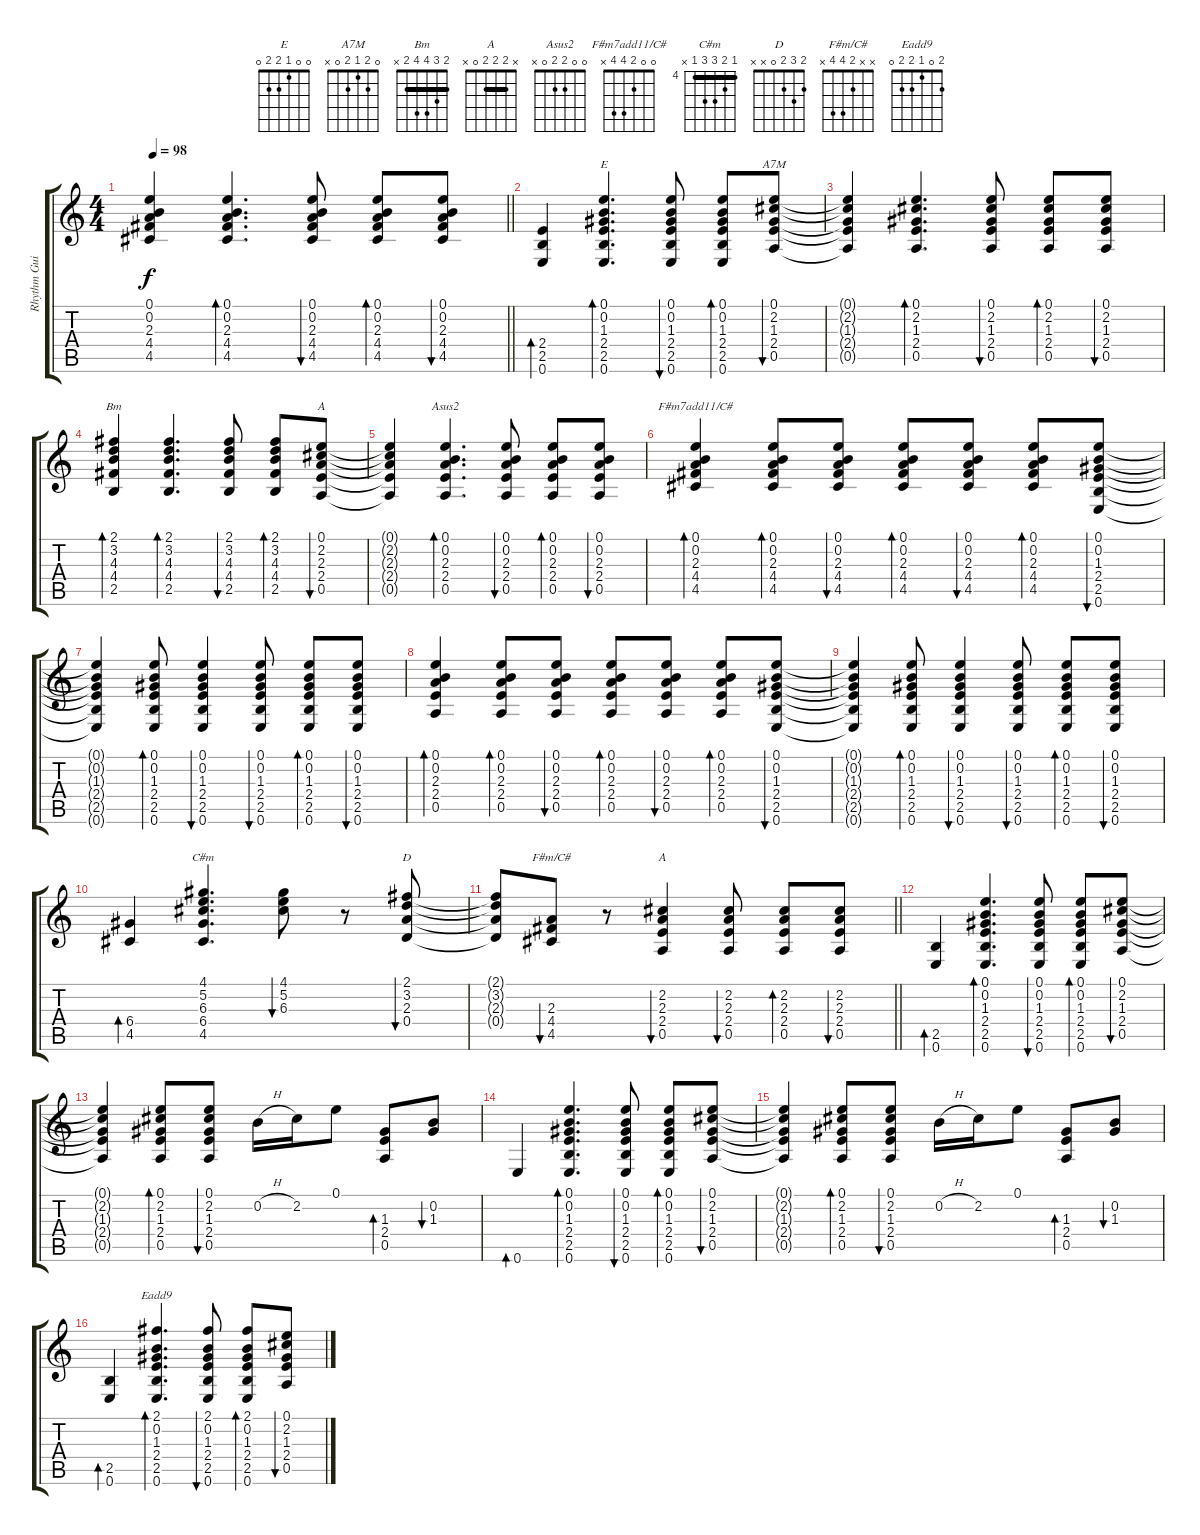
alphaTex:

\track ("Rhythm Guitar" "Rhythm Gui") {instrument acousticguitarsteel}
\staff {score tabs}
\tuning (E4 B3 G3 D3 A2 E2) {hide}
\chord ("E" 0 0 1 2 2 0)
\chord ("A7M" 0 2 1 2 0 x)
\chord ("Bm" 2 3 4 4 2 x) {barre 2}
\chord ("A" 0 2 2 2 0 x)
\chord ("Asus2" 0 0 2 2 0 x)
\chord ("F#m7add11/C#" 0 0 2 4 4 x)
\chord ("C#m" 4 5 6 6 4 x) {firstfret 4 barre 4}
\chord ("D" 2 3 2 0 x x)
\chord ("F#m/C#" x x 2 4 4 x)
\chord ("A" x 2 2 2 0 x) {barre 2}
\chord ("Eadd9" 2 0 1 2 2 0)
\ts (4 4)
\tempo 98
\clef g2
\barLineRight lightlight
\ks c
(0.1{t} 0.2{t} 2.3{t} 4.4{t} 4.5{t}).4{dy f} (0.1 0.2 2.3 4.4 4.5).4{d bd 30} (0.1 0.2 2.3 4.4 4.5).8{bu 30} (0.1 0.2 2.3 4.4 4.5).8{bd 30} (0.1 0.2 2.3 4.4 4.5).8{bu 30} |
(2.4 2.5 0.6).4{bd 30} (0.1 0.2 1.3 2.4 2.5 0.6).4{d bd 30 ch "E"} (0.1 0.2 1.3 2.4 2.5 0.6).8{bu 30} (0.1 0.2 1.3 2.4 2.5 0.6).8{bd 30} (0.1 2.2 1.3 2.4 0.5).8{bu 30 ch "A7M"} |
(0.1{t} 2.2{t} 1.3{t} 2.4{t} 0.5{t}).4 (0.1 2.2 1.3 2.4 0.5).4{d bd 30} (0.1 2.2 1.3 2.4 0.5).8{bu 30} (0.1 2.2 1.3 2.4 0.5).8{bd 30} (0.1 2.2 1.3 2.4 0.5).8{bu 30} |
(2.1 3.2 4.3 4.4 2.5).4{bd 30 ch "Bm"} (2.1 3.2 4.3 4.4 2.5).4{d bd 30} (2.1 3.2 4.3 4.4 2.5).8{bu 30} (2.1 3.2 4.3 4.4 2.5).8{bd 30} (0.1 2.2 2.3 2.4 0.5).8{bu 30 ch "A"} |
(0.1{t} 2.2{t} 2.3{t} 2.4{t} 0.5{t}).4 (0.1 0.2 2.3 2.4 0.5).4{d bd 30 ch "Asus2"} (0.1 0.2 2.3 2.4 0.5).8{bu 30} (0.1 0.2 2.3 2.4 0.5).8{bd 30} (0.1 0.2 2.3 2.4 0.5).8{bu 30} |
(0.1 0.2 2.3 4.4 4.5).4{bd 30 ch "F#m7add11/C#"} (0.1 0.2 2.3 4.4 4.5).8{bd 30} (0.1 0.2 2.3 4.4 4.5).8{bu 30} (0.1 0.2 2.3 4.4 4.5).8{bd 30} (0.1 0.2 2.3 4.4 4.5).8{bu 30} (0.1 0.2 2.3 4.4 4.5).8{bd 30} (0.1 0.2 1.3 2.4 2.5 0.6).8{bu 30} |
(0.1{t} 0.2{t} 1.3{t} 2.4{t} 2.5{t} 0.6{t}).4 (0.1 0.2 1.3 2.4 2.5 0.6).8{bd 30} (0.1 0.2 1.3 2.4 2.5 0.6).4{bu 30} (0.1 0.2 1.3 2.4 2.5 0.6).8{bu 30} (0.1 0.2 1.3 2.4 2.5 0.6).8{bd 30} (0.1 0.2 1.3 2.4 2.5 0.6).8{bu 30} |
(0.1 0.2 2.3 2.4 0.5).4{bd 30} (0.1 0.2 2.3 2.4 0.5).8{bd 30} (0.1 0.2 2.3 2.4 0.5).8{bu 30} (0.1 0.2 2.3 2.4 0.5).8{bd 30} (0.1 0.2 2.3 2.4 0.5).8{bu 30} (0.1 0.2 2.3 2.4 0.5).8{bd 30} (0.1 0.2 1.3 2.4 2.5 0.6).8{bu 30} |
(0.1{t} 0.2{t} 1.3{t} 2.4{t} 2.5{t} 0.6{t}).4 (0.1 0.2 1.3 2.4 2.5 0.6).8{bd 30} (0.1 0.2 1.3 2.4 2.5 0.6).4{bu 30} (0.1 0.2 1.3 2.4 2.5 0.6).8{bu 30} (0.1 0.2 1.3 2.4 2.5 0.6).8{bd 30} (0.1 0.2 1.3 2.4 2.5 0.6).8{bu 30} |
(6.4 4.5).4{bd 30} (4.1 5.2 6.3 6.4 4.5).4{d ch "C#m"} (4.1 5.2 6.3).8{bu 30} r.8 (2.1 3.2 2.3 0.4).8{bu 30 ch "D"} |
\barLineRight lightlight
(2.1{t} 3.2{t} 2.3{t} 0.4{t}).8 (2.3 4.4 4.5).8{bu 30 ch "F#m/C#"} r.8 (2.2 2.3 2.4 0.5).4{bu 30 ch "A"} (2.2 2.3 2.4 0.5).8{bu 30} (2.2 2.3 2.4 0.5).8{bd 30} (2.2 2.3 2.4 0.5).8{bu 30} |
(2.5 0.6).4{bd 30} (0.1 0.2 1.3 2.4 2.5 0.6).4{d bd 30} (0.1 0.2 1.3 2.4 2.5 0.6).8{bu 30} (0.1 0.2 1.3 2.4 2.5 0.6).8{bd 30} (0.1 2.2 1.3 2.4 0.5).8{bu 30} |
(0.1{t} 2.2{t} 1.3{t} 2.4{t} 0.5{t}).4 (0.1 2.2 1.3 2.4 0.5).8{bd 30} (0.1 2.2 1.3 2.4 0.5).8{bu 30} 0.2{h}.16 2.2.16 0.1.8 (1.3 2.4 0.5).8{bd 30} (0.2 1.3).8{bu 30} |
0.6.4{bd 30} (0.1 0.2 1.3 2.4 2.5 0.6).4{d bd 30} (0.1 0.2 1.3 2.4 2.5 0.6).8{bu 30} (0.1 0.2 1.3 2.4 2.5 0.6).8{bd 30} (0.1 2.2 1.3 2.4 0.5).8{bu 30} |
(0.1{t} 2.2{t} 1.3{t} 2.4{t} 0.5{t}).4 (0.1 2.2 1.3 2.4 0.5).8{bd 30} (0.1 2.2 1.3 2.4 0.5).8{bu 30} 0.2{h}.16 2.2.16 0.1.8 (1.3 2.4 0.5).8{bd 30} (0.2 1.3).8{bu 30} |
(2.5 0.6).4{bd 30} (2.1 0.2 1.3 2.4 2.5 0.6).4{d bd 30 ch "Eadd9"} (2.1 0.2 1.3 2.4 2.5 0.6).8{bu 30} (2.1 0.2 1.3 2.4 2.5 0.6).8{bd 30} (0.1 2.2 1.3 2.4 0.5).8{bu 30}
